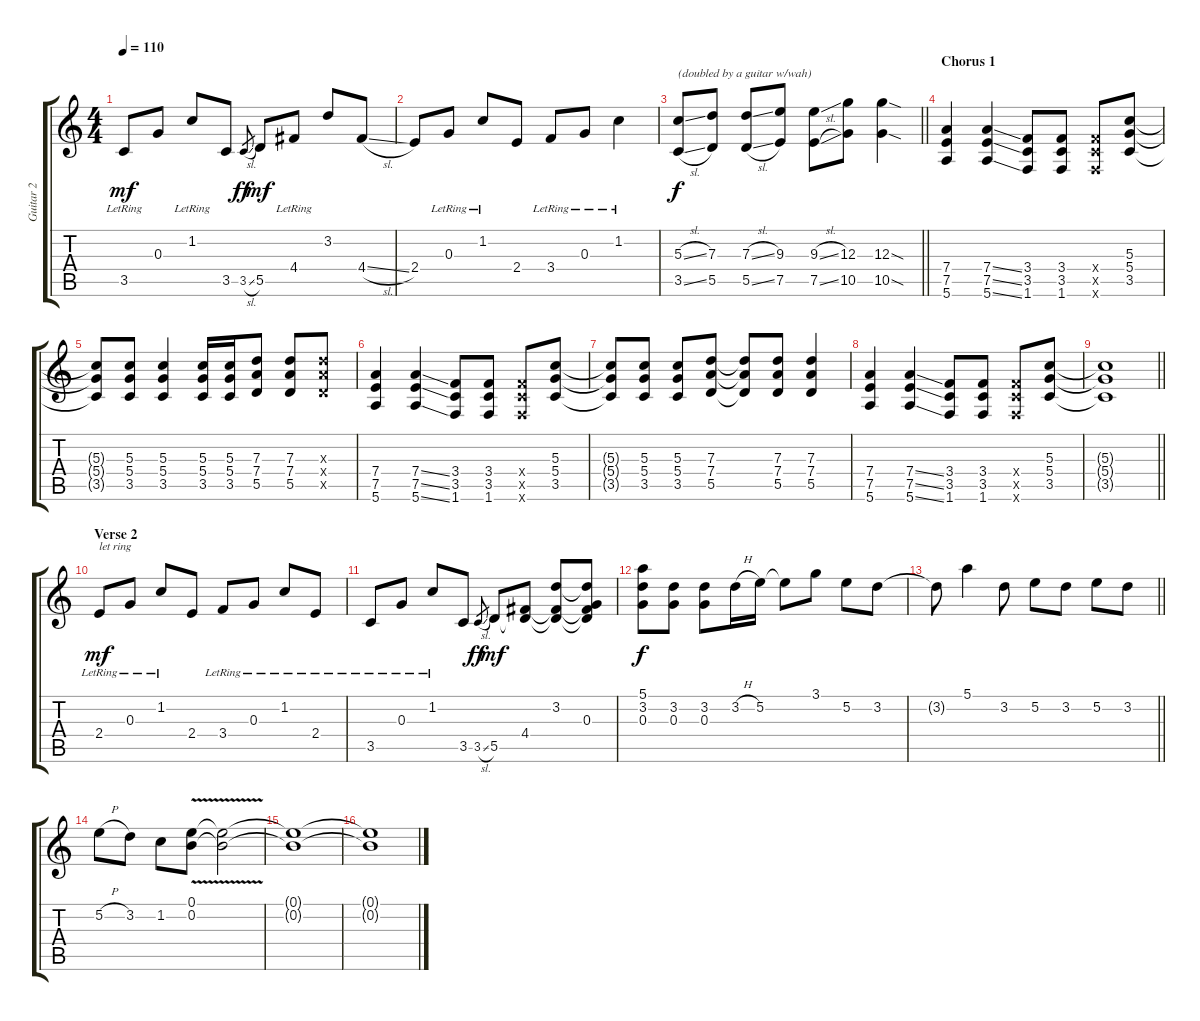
\track ("Guitar 2" "Guitar 2") {instrument distortionguitar}
\staff {score tabs}
\tuning (E4 B3 G3 D3 A2 E2) {hide}
\ts (4 4)
\tempo 110
\clef g2
\ks c
3.5{lr}.8{dy mf} 0.3.8 1.2{lr}.8 3.5.8 3.5{sl}.8{gr dy ff} 5.5.8{dy mf} 4.4{lr}.8 3.2.8 4.4{sl}.8 |
2.4.8 0.3{lr}.8 1.2{lr}.8 2.4.8 3.4{lr}.8 0.3{lr}.8 1.2{lr}.4 |
\barLineRight lightlight
(5.3{sl} 3.5{sl}).8{txt "(doubled by a guitar w/wah)" dy f} (7.3 5.5).8 (7.3{sl} 5.5{sl}).8 (9.3 7.5).8 (9.3{sl} 7.5{sl}).8 (12.3 10.5).8 (12.3{sod} 10.5{sod}).4 |
\section ("" "Chorus 1")
(7.4 7.5 5.6).4 (7.4{ss} 7.5{ss} 5.6{ss}).4 (3.4 3.5 1.6).8 (3.4 3.5 1.6).8 (3.4{x} 3.5{x} 1.6{x}).8 (5.3 5.4 3.5).8 |
(5.3{t} 5.4{t} 3.5{t}).8 (5.3 5.4 3.5).8 (5.3 5.4 3.5).4 (5.3 5.4 3.5).16 (5.3 5.4 3.5).16 (7.3 7.4 5.5).8 (7.3 7.4 5.5).8 (7.3{x} 7.4{x} 5.5{x}).8 |
(7.4 7.5 5.6).4 (7.4{ss} 7.5{ss} 5.6{ss}).4 (3.4 3.5 1.6).8 (3.4 3.5 1.6).8 (3.4{x} 3.5{x} 1.6{x}).8 (5.3 5.4 3.5).8 |
(5.3{t} 5.4{t} 3.5{t}).8 (5.3 5.4 3.5).8 (5.3 5.4 3.5).8 (7.3 7.4 5.5).8 (7.3{t} 7.4{t} 5.5{t}).8 (7.3 7.4 5.5).8 (7.3 7.4 5.5).4 |
(7.4 7.5 5.6).4 (7.4{ss} 7.5{ss} 5.6{ss}).4 (3.4 3.5 1.6).8 (3.4 3.5 1.6).8 (3.4{x} 3.5{x} 1.6{x}).8 (5.3 5.4 3.5).8 |
\barLineRight lightlight
(5.3{t} 5.4{t} 3.5{t}).1 |
\section ("" "Verse 2")
2.4{lr}.8{txt "let ring" dy mf} 0.3{lr}.8 1.2{lr}.8 2.4.8 3.4{lr}.8 0.3{lr}.8 1.2{lr}.8 2.4{lr}.8 |
3.5{lr}.8 0.3{lr}.8 1.2{lr}.8 3.5.8 3.5{sl}.8{gr dy ff} 5.5.8{dy mf} (4.4 5.5{t}).8 (3.2 4.4{t} 5.5{t}).8 (3.2{t} 0.3 4.4{t} 5.5{t}).8 |
(5.1 3.2 0.3).8{dy f} (3.2 0.3).8 (3.2 0.3).8 3.2{h}.16 5.2.16 5.2{t}.8 3.1.8 5.2.8 3.2.8 |
\barLineRight lightlight
3.2{t}.8 5.1.4 3.2.8 5.2.8 3.2.8 5.2.8 3.2.8 |
5.2{h}.8 3.2.8 1.2.8 (0.1{v} 0.2{v}).8 (0.1{t} 0.2{t}).2 |
(0.1{t} 0.2{t}).1 |
(0.1{t} 0.2{t}).1
